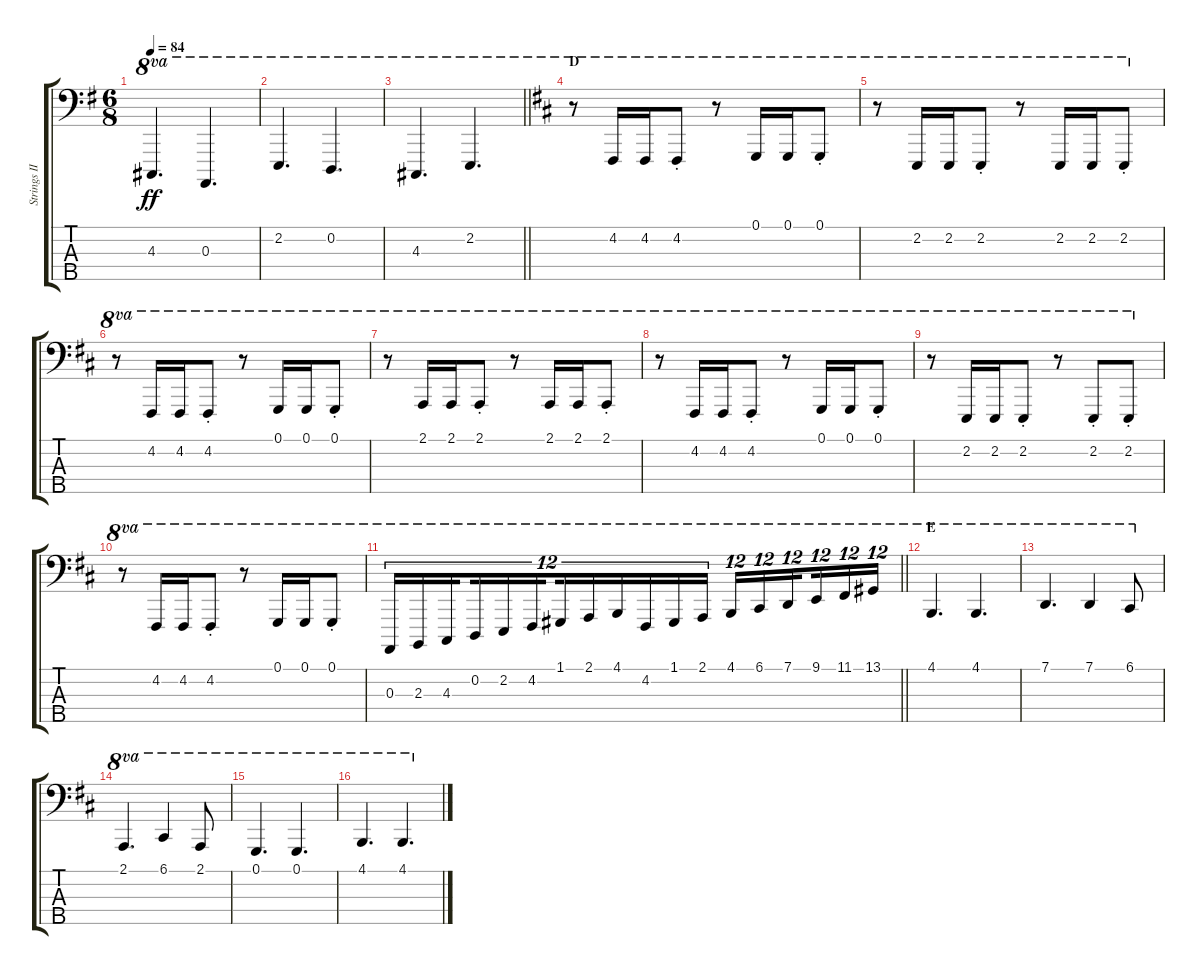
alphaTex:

\track ("Strings III" "Strings II") {instrument stringensemble1}
\staff {score tabs}
\tuning (G2 D2 A1 E1 B0) {hide}
\ts (6 8)
\tempo 84
\clef f4
\ks g
4.3.4{d ot 8va dy ff} 0.3.4{d ot 8va} |
2.2.4{d ot 8va} 0.2.4{d ot 8va} |
\barLineRight lightlight
4.3.4{d ot 8va} 2.2.4{d ot 8va} |
\section ("" "D")
\ks d
r.8{ot 8va} 4.2.16{ot 8va} 4.2.16{ot 8va} 4.2{st}.8{ot 8va} r.8{ot 8va} 0.1.16{ot 8va} 0.1.16{ot 8va} 0.1{st}.8{ot 8va} |
r.8{ot 8va} 2.2.16{ot 8va} 2.2.16{ot 8va} 2.2{st}.8{ot 8va} r.8{ot 8va} 2.2.16{ot 8va} 2.2.16{ot 8va} 2.2{st}.8{ot 8va} |
r.8{ot 8va} 4.2.16{ot 8va} 4.2.16{ot 8va} 4.2{st}.8{ot 8va} r.8{ot 8va} 0.1.16{ot 8va} 0.1.16{ot 8va} 0.1{st}.8{ot 8va} |
r.8{ot 8va} 2.1.16{ot 8va} 2.1.16{ot 8va} 2.1{st}.8{ot 8va} r.8{ot 8va} 2.1.16{ot 8va} 2.1.16{ot 8va} 2.1{st}.8{ot 8va} |
r.8{ot 8va} 4.2.16{ot 8va} 4.2.16{ot 8va} 4.2{st}.8{ot 8va} r.8{ot 8va} 0.1.16{ot 8va} 0.1.16{ot 8va} 0.1{st}.8{ot 8va} |
r.8{ot 8va} 2.2.16{ot 8va} 2.2.16{ot 8va} 2.2{st}.8{ot 8va} r.8{ot 8va} 2.2{st}.8{ot 8va} 2.2{st}.8{ot 8va} |
r.8{ot 8va} 4.2.16{ot 8va} 4.2.16{ot 8va} 4.2{st}.8{ot 8va} r.8{ot 8va} 0.1.16{ot 8va} 0.1.16{ot 8va} 0.1{st}.8{ot 8va} |
\barLineRight lightlight
0.3.16{tu (12 8) ot 8va} 2.3.16{tu (12 8) ot 8va} 4.3.16{tu (12 8) ot 8va beam splitsecondary} 0.2.16{tu (12 8) ot 8va} 2.2.16{tu (12 8) ot 8va} 4.2.16{tu (12 8) ot 8va beam splitsecondary} 1.1.16{tu (12 8) ot 8va} 2.1.16{tu (12 8) ot 8va} 4.1.16{tu (12 8) ot 8va} 4.2.16{tu (12 8) ot 8va} 1.1.16{tu (12 8) ot 8va} 2.1.16{tu (12 8) ot 8va beam splitsecondary} 4.1.16{tu (12 8) ot 8va} 6.1.16{tu (12 8) ot 8va} 7.1.16{tu (12 8) ot 8va beam splitsecondary} 9.1.16{tu (12 8) ot 8va} 11.1.16{tu (12 8) ot 8va} 13.1.16{tu (12 8) ot 8va} |
\section ("" "E")
4.1.4{d ot 8va} 4.1.4{d ot 8va} |
7.1.4{d ot 8va} 7.1.4{ot 8va} 6.1.8{ot 8va} |
2.1.4{d ot 8va} 6.1.4{ot 8va} 2.1.8{ot 8va} |
0.1.4{d ot 8va} 0.1.4{d ot 8va} |
4.1.4{d ot 8va} 4.1.4{d ot 8va}
